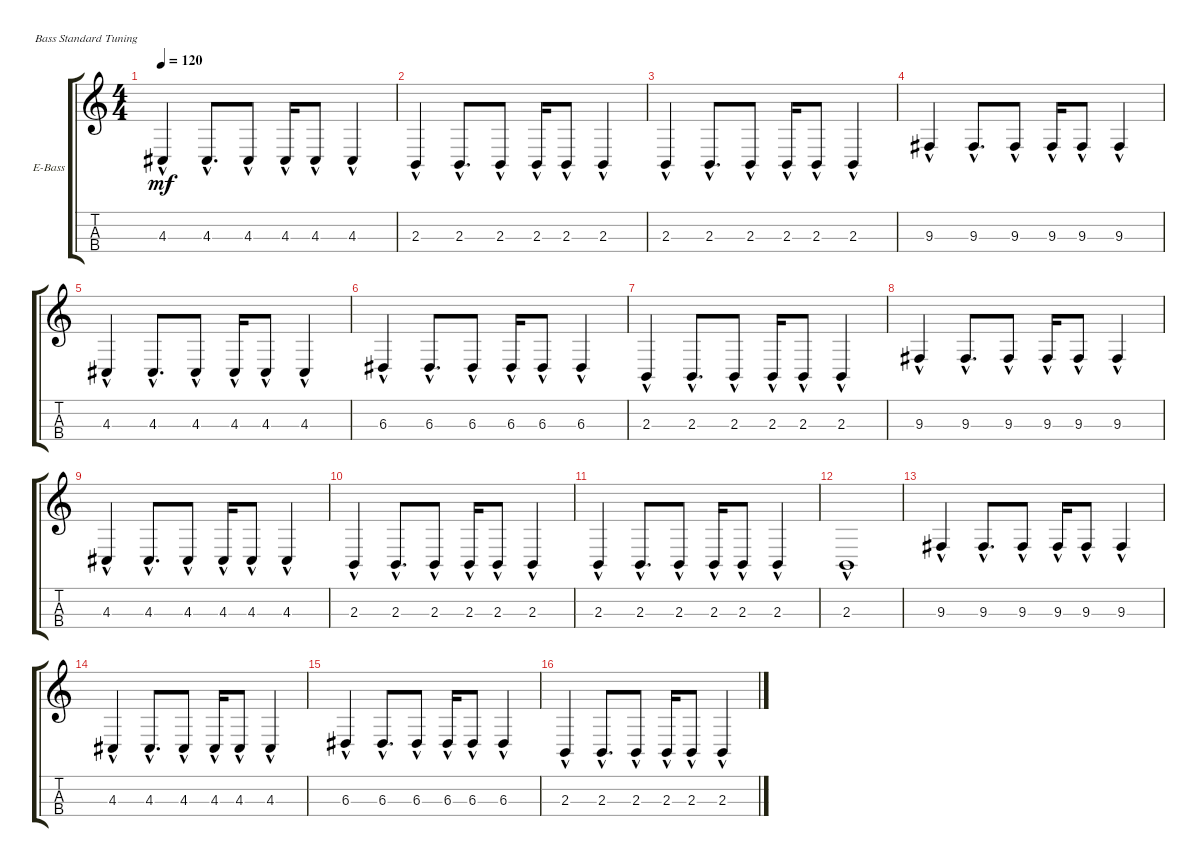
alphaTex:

\defaultSystemsLayout 4
\bracketExtendMode groupsimilarinstruments
\firstSystemTrackNameOrientation horizontal
\otherSystemsTrackNameOrientation horizontal
\track ("Electric Bass" "E-Bass") {instrument electricbassfinger}
\staff {score tabs}
\tuning (G2 D2 A1 E1)
\ts (4 4)
\tempo 120
\clef g2
\ks c
4.3{hac}.4{dy mf} 4.3{hac}.8{d} 4.3{hac}.8 4.3{hac}.16 4.3{hac}.8 4.3{hac}.4 |
2.3{hac}.4 2.3{hac}.8{d} 2.3{hac}.8 2.3{hac}.16 2.3{hac}.8 2.3{hac}.4 |
2.3{hac}.4 2.3{hac}.8{d} 2.3{hac}.8 2.3{hac}.16 2.3{hac}.8 2.3{hac}.4 |
9.3{hac}.4 9.3{hac}.8{d} 9.3{hac}.8 9.3{hac}.16 9.3{hac}.8 9.3{hac}.4 |
4.3{hac}.4 4.3{hac}.8{d} 4.3{hac}.8 4.3{hac}.16 4.3{hac}.8 4.3{hac}.4 |
6.3{hac}.4 6.3{hac}.8{d} 6.3{hac}.8 6.3{hac}.16 6.3{hac}.8 6.3{hac}.4 |
2.3{hac}.4 2.3{hac}.8{d} 2.3{hac}.8 2.3{hac}.16 2.3{hac}.8 2.3{hac}.4 |
9.3{hac}.4 9.3{hac}.8{d} 9.3{hac}.8 9.3{hac}.16 9.3{hac}.8 9.3{hac}.4 |
4.3{hac}.4 4.3{hac}.8{d} 4.3{hac}.8 4.3{hac}.16 4.3{hac}.8 4.3{hac}.4 |
2.3{hac}.4 2.3{hac}.8{d} 2.3{hac}.8 2.3{hac}.16 2.3{hac}.8 2.3{hac}.4 |
2.3{hac}.4 2.3{hac}.8{d} 2.3{hac}.8 2.3{hac}.16 2.3{hac}.8 2.3{hac}.4 |
2.3{hac}.1 |
9.3{hac}.4 9.3{hac}.8{d} 9.3{hac}.8 9.3{hac}.16 9.3{hac}.8 9.3{hac}.4 |
4.3{hac}.4 4.3{hac}.8{d} 4.3{hac}.8 4.3{hac}.16 4.3{hac}.8 4.3{hac}.4 |
6.3{hac}.4 6.3{hac}.8{d} 6.3{hac}.8 6.3{hac}.16 6.3{hac}.8 6.3{hac}.4 |
2.3{hac}.4 2.3{hac}.8{d} 2.3{hac}.8 2.3{hac}.16 2.3{hac}.8 2.3{hac}.4
